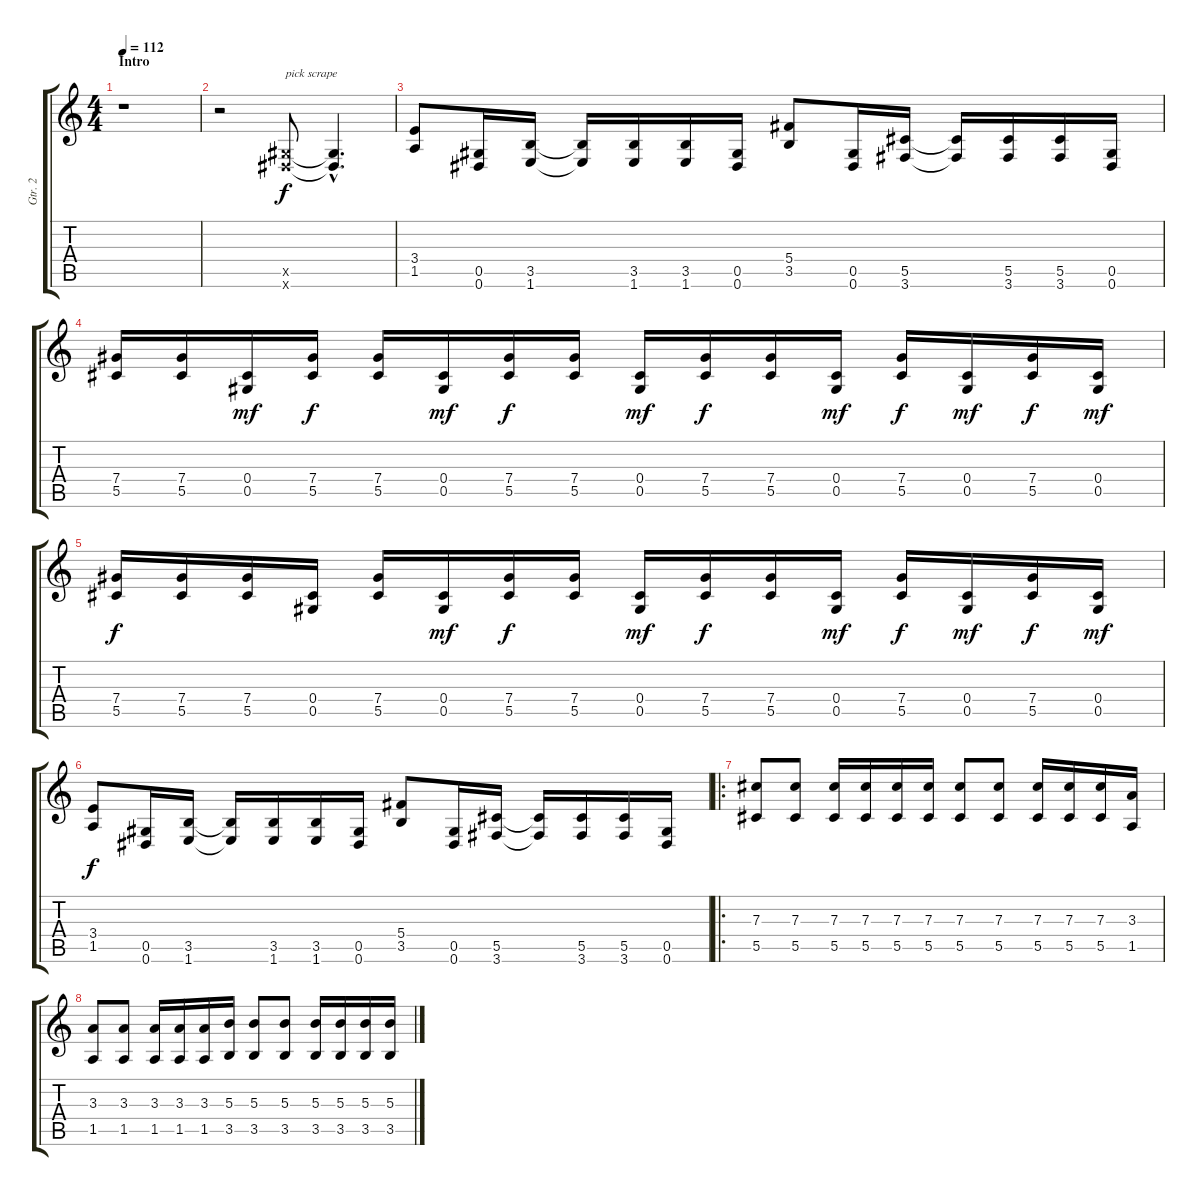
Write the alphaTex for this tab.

\track ("Gtr. 2" "Gtr. 2") {instrument overdrivenguitar}
\staff {score tabs}
\tuning (Eb4 Bb3 Gb3 Db3 Ab2 Eb2) {hide}
\ts (4 4)
\section ("" "Intro")
\tempo 112
\clef g2
\ks c
r.1{dy f instrument overdrivenguitar} |
r.2 (0.5{x} 0.6{x}).8{txt "pick scrape"} (0.5{hac t} 0.6{hac t}).4{d} |
(3.4 1.5).8 (0.5 0.6).16 (3.5 1.6).16 (3.5{t} 1.6{t}).16 (3.5 1.6).16 (3.5 1.6).16 (0.5 0.6).16 (5.4 3.5).8 (0.5 0.6).16 (5.5 3.6).16 (5.5{t} 3.6{t}).16 (5.5 3.6).16 (5.5 3.6).16 (0.5 0.6).16 |
(7.4 5.5).16 (7.4 5.5).16 (0.4 0.5).16{dy mf} (7.4 5.5).16{dy f} (7.4 5.5).16 (0.4 0.5).16{dy mf} (7.4 5.5).16{dy f} (7.4 5.5).16 (0.4 0.5).16{dy mf} (7.4 5.5).16{dy f} (7.4 5.5).16 (0.4 0.5).16{dy mf} (7.4 5.5).16{dy f} (0.4 0.5).16{dy mf} (7.4 5.5).16{dy f} (0.4 0.5).16{dy mf} |
(7.4 5.5).16{dy f} (7.4 5.5).16 (7.4 5.5).16 (0.4 0.5).16 (7.4 5.5).16 (0.4 0.5).16{dy mf} (7.4 5.5).16{dy f} (7.4 5.5).16 (0.4 0.5).16{dy mf} (7.4 5.5).16{dy f} (7.4 5.5).16 (0.4 0.5).16{dy mf} (7.4 5.5).16{dy f} (0.4 0.5).16{dy mf} (7.4 5.5).16{dy f} (0.4 0.5).16{dy mf} |
(3.4 1.5).8{dy f} (0.5 0.6).16 (3.5 1.6).16 (3.5{t} 1.6{t}).16 (3.5 1.6).16 (3.5 1.6).16 (0.5 0.6).16 (5.4 3.5).8 (0.5 0.6).16 (5.5 3.6).16 (5.5{t} 3.6{t}).16 (5.5 3.6).16 (5.5 3.6).16 (0.5 0.6).16 |
\ro
(7.3 5.5).8 (7.3 5.5).8 (7.3 5.5).16 (7.3 5.5).16 (7.3 5.5).16 (7.3 5.5).16 (7.3 5.5).8 (7.3 5.5).8 (7.3 5.5).16 (7.3 5.5).16 (7.3 5.5).16 (3.3 1.5).16 |
(3.3 1.5).8 (3.3 1.5).8 (3.3 1.5).16 (3.3 1.5).16 (3.3 1.5).16 (5.3 3.5).16 (5.3 3.5).8 (5.3 3.5).8 (5.3 3.5).16 (5.3 3.5).16 (5.3 3.5).16 (5.3 3.5).16
